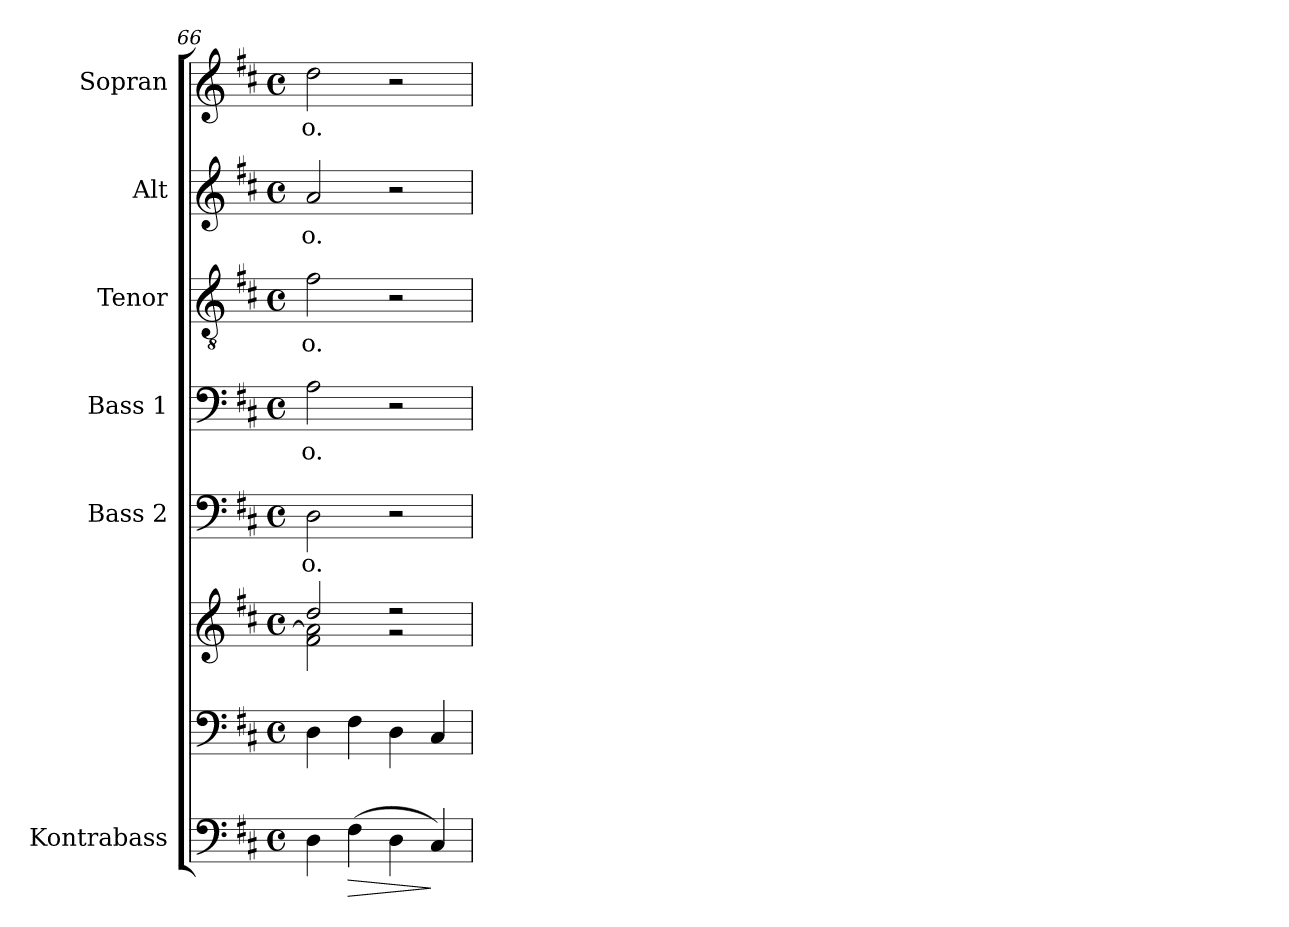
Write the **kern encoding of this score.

**kern	**dynam	**kern	**kern	**kern	**text	**kern	**text	**kern	**text	**kern	**text	**kern	**text
*part7	*part7	*part6	*part6	*part5	*part5	*part4	*part4	*part3	*part3	*part2	*part2	*part1	*part1
*staff8	*staff8	*staff7	*staff6	*staff5	*staff5	*staff4	*staff4	*staff3	*staff3	*staff2	*staff2	*staff1	*staff1
*I"Kontrabass	*	*	*	*I"Bass 2	*	*I"Bass 1	*	*I"Tenor	*	*I"Alt	*	*I"Sopran	*
*I'Kb.	*	*	*	*I'B. 2	*	*I'B. 1	*	*I'T.	*	*I'A.	*	*I'S.	*
*clefF4	*	*clefF4	*clefG2	*clefF4	*	*clefF4	*	*clefGv2	*	*clefG2	*	*clefG2	*
*ITrd7c12	*	*	*	*	*	*	*	*	*	*	*	*	*
*k[f#c#]	*	*k[f#c#]	*k[f#c#]	*k[f#c#]	*	*k[f#c#]	*	*k[f#c#]	*	*k[f#c#]	*	*k[f#c#]	*
*D:	*	*D:	*D:	*D:	*	*D:	*	*D:	*	*D:	*	*D:	*
*M4/4	*	*M4/4	*M4/4	*M4/4	*	*M4/4	*	*M4/4	*	*M4/4	*	*M4/4	*
*met(c)	*	*met(c)	*met(c)	*met(c)	*	*met(c)	*	*met(c)	*	*met(c)	*	*met(c)	*
=66	=66	=66	=66	=66	=66	=66	=66	=66	=66	=66	=66	=66	=66
*	*	*	*^	*	*	*	*	*	*	*	*	*	*
!	!	!	!	!	!	!LO:LY:b	!	!LO:LY:b	!	!LO:LY:b	!	!LO:LY:b	!	!LO:LY:b
4DD\	.	4D\	2dd/	2f#\ 2a\]	2D\	-o.	2A\	-o.	2f#\	-o.	2a/	-o.	2dd\	-o.
!	!LO:HP:b	!	!	!	!	!	!	!	!	!	!	!	!	!
(>4FF#\	>	4F#\	.	.	.	.	.	.	.	.	.	.	.	.
4DD\	.	4D\	2r	2r	2r	.	2r	.	2r	.	2r	.	2r	.
4CC#/)	]	4C#/	.	.	.	.	.	.	.	.	.	.	.	.
*	*	*	*v	*v	*	*	*	*	*	*	*	*	*	*
=	=	=	=	=	=	=	=	=	=	=	=	=	=
*-	*-	*-	*-	*-	*-	*-	*-	*-	*-	*-	*-	*-	*-
